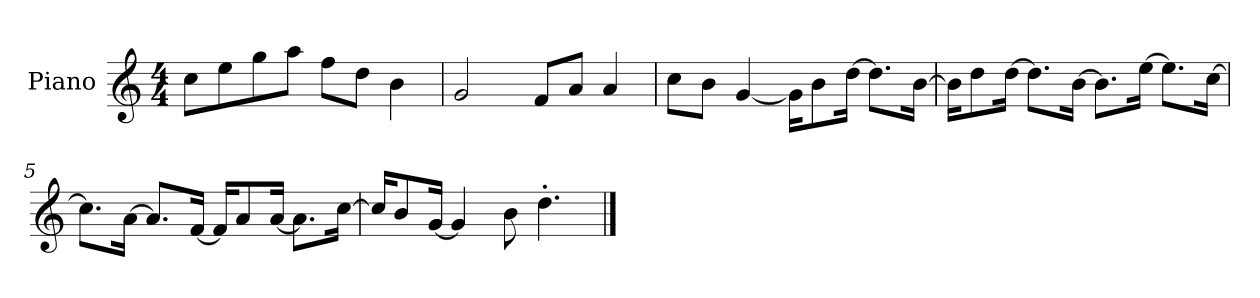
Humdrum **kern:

**kern
*part1
*staff1
*I"Piano
*I'P-no
*clefG2
*k[]
*M4/4
*MM90
=1
8cc\L
8ee\
8gg\
8aa\J
8ff\L
8dd\J
4b\
=2
2g/
8f/L
8a/J
4a/
=3
8cc\L
8b\J
[4g/
16g\KL]
8b\
[16dd\Jk
8.dd\L]
[16b\Jk
=4
16b\KL]
8dd\
[16dd\Jk
8.dd\L]
[16b\Jk
8.b\L]
[16ee\Jk
8.ee\L]
[16cc\Jk
!!LO:LB:g=z
=5
8.cc\L]
[16a\Jk
8.a/L]
[16f/Jk
16f/KL]
8a/
[16a/Jk
8.a\L]
[16cc\Jk
=6
16cc/KL]
8b/
[16g/Jk
4g/]
8b\
4.dd'\
==
*-
